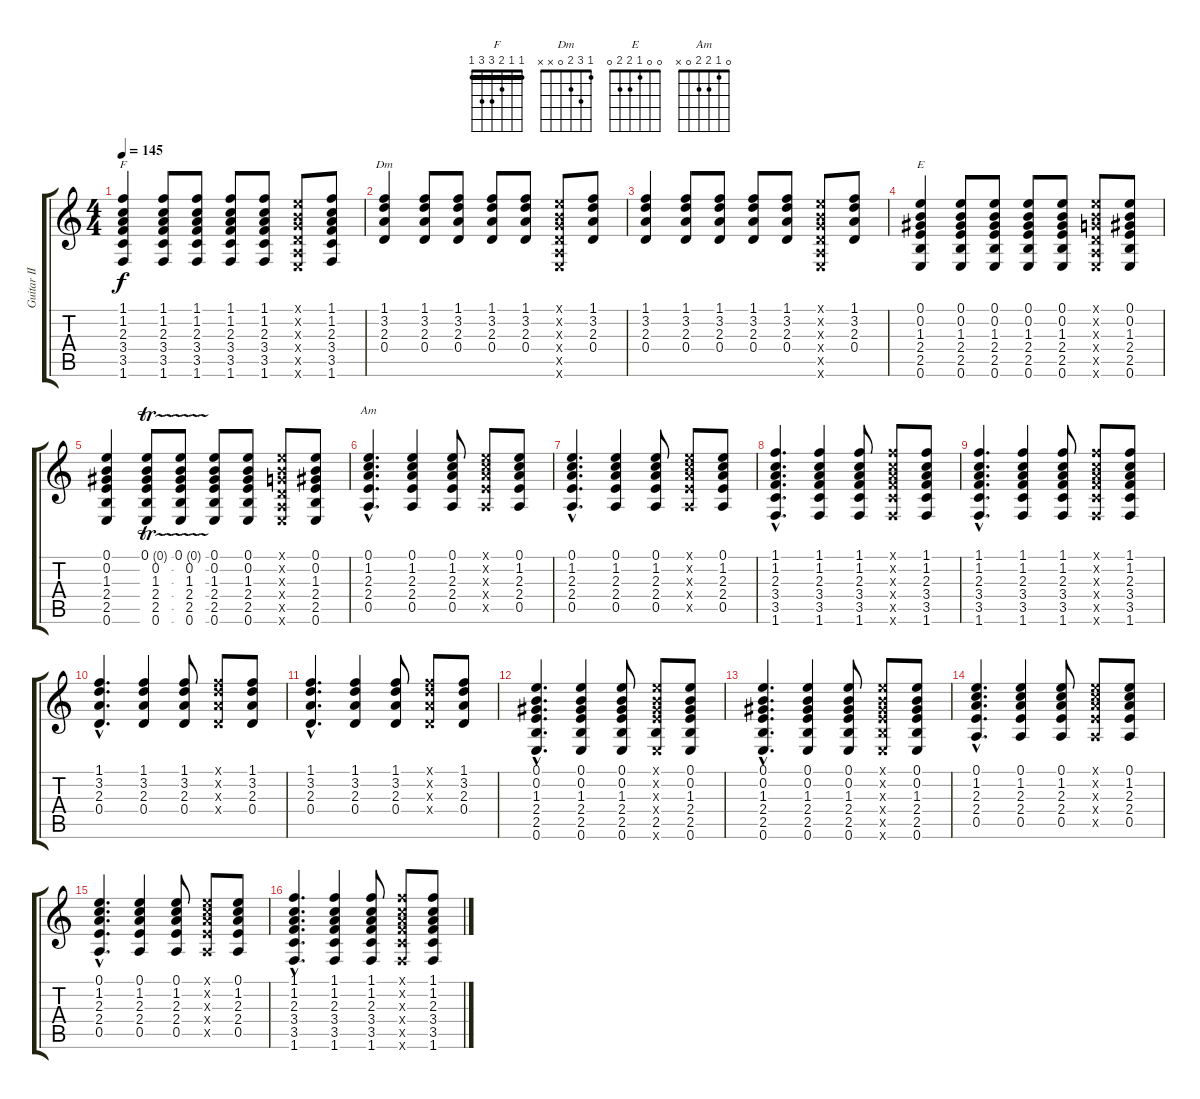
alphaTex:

\track ("Guitar II" "Guitar II") {instrument acousticguitarnylon}
\staff {score tabs}
\tuning (E4 B3 G3 D3 A2 E2) {hide}
\chord ("F" 1 1 2 3 3 1) {barre 1}
\chord ("Dm" 1 3 2 0 x x)
\chord ("E" 0 0 1 2 2 0)
\chord ("Am" 0 1 2 2 0 x)
\ts (4 4)
\tempo 145
\clef g2
\ks c
(1.1 1.2 2.3 3.4 3.5 1.6).4{ch "F" dy f} (1.1 1.2 2.3 3.4 3.5 1.6).8 (1.1 1.2 2.3 3.4 3.5 1.6).8 (1.1 1.2 2.3 3.4 3.5 1.6).8 (1.1 1.2 2.3 3.4 3.5 1.6).8 (0.1{x} 0.2{x} 0.3{x} 0.4{x} 0.5{x} 0.6{x}).8 (1.1 1.2 2.3 3.4 3.5 1.6).8 |
(1.1 3.2 2.3 0.4).4{ch "Dm"} (1.1 3.2 2.3 0.4).8 (1.1 3.2 2.3 0.4).8 (1.1 3.2 2.3 0.4).8 (1.1 3.2 2.3 0.4).8 (0.1{x} 0.2{x} 0.3{x} 0.4{x} 0.5{x} 0.6{x}).8 (1.1 3.2 2.3 0.4).8 |
(1.1 3.2 2.3 0.4).4 (1.1 3.2 2.3 0.4).8 (1.1 3.2 2.3 0.4).8 (1.1 3.2 2.3 0.4).8 (1.1 3.2 2.3 0.4).8 (0.1{x} 0.2{x} 0.3{x} 0.4{x} 0.5{x} 0.6{x}).8 (1.1 3.2 2.3 0.4).8 |
(0.1 0.2 1.3 2.4 2.5 0.6).4{ch "E"} (0.1 0.2 1.3 2.4 2.5 0.6).8 (0.1 0.2 1.3 2.4 2.5 0.6).8 (0.1 0.2 1.3 2.4 2.5 0.6).8 (0.1 0.2 1.3 2.4 2.5 0.6).8 (0.1{x} 0.2{x} 0.3{x} 0.4{x} 0.5{x} 0.6{x}).8 (0.1 0.2 1.3 2.4 2.5 0.6).8 |
(0.1 0.2 1.3 2.4 2.5 0.6).4 (0.1{tr (0 64)} 0.2 1.3 2.4 2.5 0.6).8 (0.1{tr (0 64)} 0.2 1.3 2.4 2.5 0.6).8 (0.1 0.2 1.3 2.4 2.5 0.6).8 (0.1 0.2 1.3 2.4 2.5 0.6).8 (0.1{x} 0.2{x} 0.3{x} 0.4{x} 0.5{x} 0.6{x}).8 (0.1 0.2 1.3 2.4 2.5 0.6).8 |
(0.1{hac} 1.2{hac} 2.3{hac} 2.4{hac} 0.5{hac}).4{d ch "Am"} (0.1 1.2 2.3 2.4 0.5).4 (0.1 1.2 2.3 2.4 0.5).8 (0.1{x} 1.2{x} 2.3{x} 2.4{x} 0.5{x}).8 (0.1 1.2 2.3 2.4 0.5).8 |
(0.1{hac} 1.2{hac} 2.3{hac} 2.4{hac} 0.5{hac}).4{d} (0.1 1.2 2.3 2.4 0.5).4 (0.1 1.2 2.3 2.4 0.5).8 (0.1{x} 1.2{x} 2.3{x} 2.4{x} 0.5{x}).8 (0.1 1.2 2.3 2.4 0.5).8 |
(1.1{hac} 1.2{hac} 2.3{hac} 3.4{hac} 3.5{hac} 1.6{hac}).4{d} (1.1 1.2 2.3 3.4 3.5 1.6).4 (1.1 1.2 2.3 3.4 3.5 1.6).8 (1.1{x} 1.2{x} 2.3{x} 3.4{x} 3.5{x} 1.6{x}).8 (1.1 1.2 2.3 3.4 3.5 1.6).8 |
(1.1{hac} 1.2{hac} 2.3{hac} 3.4{hac} 3.5{hac} 1.6{hac}).4{d} (1.1 1.2 2.3 3.4 3.5 1.6).4 (1.1 1.2 2.3 3.4 3.5 1.6).8 (1.1{x} 1.2{x} 2.3{x} 3.4{x} 3.5{x} 1.6{x}).8 (1.1 1.2 2.3 3.4 3.5 1.6).8 |
(1.1{hac} 3.2{hac} 2.3{hac} 0.4{hac}).4{d} (1.1 3.2 2.3 0.4).4 (1.1 3.2 2.3 0.4).8 (1.1{x} 3.2{x} 2.3{x} 0.4{x}).8 (1.1 3.2 2.3 0.4).8 |
(1.1{hac} 3.2{hac} 2.3{hac} 0.4{hac}).4{d} (1.1 3.2 2.3 0.4).4 (1.1 3.2 2.3 0.4).8 (1.1{x} 3.2{x} 2.3{x} 0.4{x}).8 (1.1 3.2 2.3 0.4).8 |
(0.1{hac} 0.2{hac} 1.3{hac} 2.4{hac} 2.5{hac} 0.6{hac}).4{d} (0.1 0.2 1.3 2.4 2.5 0.6).4 (0.1 0.2 1.3 2.4 2.5 0.6).8 (0.1{x} 0.2{x} 1.3{x} 2.4{x} 2.5 0.6{x}).8 (0.1 0.2 1.3 2.4 2.5 0.6).8 |
(0.1{hac} 0.2{hac} 1.3{hac} 2.4{hac} 2.5{hac} 0.6{hac}).4{d} (0.1 0.2 1.3 2.4 2.5 0.6).4 (0.1 0.2 1.3 2.4 2.5 0.6).8 (0.1{x} 0.2{x} 1.3{x} 2.4{x} 2.5{x} 0.6{x}).8 (0.1 0.2 1.3 2.4 2.5 0.6).8 |
(0.1{hac} 1.2{hac} 2.3{hac} 2.4{hac} 0.5{hac}).4{d} (0.1 1.2 2.3 2.4 0.5).4 (0.1 1.2 2.3 2.4 0.5).8 (0.1{x} 1.2{x} 2.3{x} 2.4{x} 0.5{x}).8 (0.1 1.2 2.3 2.4 0.5).8 |
(0.1{hac} 1.2{hac} 2.3{hac} 2.4{hac} 0.5{hac}).4{d} (0.1 1.2 2.3 2.4 0.5).4 (0.1 1.2 2.3 2.4 0.5).8 (0.1{x} 1.2{x} 2.3{x} 2.4{x} 0.5{x}).8 (0.1 1.2 2.3 2.4 0.5).8 |
(1.1{hac} 1.2{hac} 2.3{hac} 3.4{hac} 3.5{hac} 1.6{hac}).4{d} (1.1 1.2 2.3 3.4 3.5 1.6).4 (1.1 1.2 2.3 3.4 3.5 1.6).8 (1.1{x} 1.2{x} 2.3{x} 3.4{x} 3.5{x} 1.6{x}).8 (1.1 1.2 2.3 3.4 3.5 1.6).8
